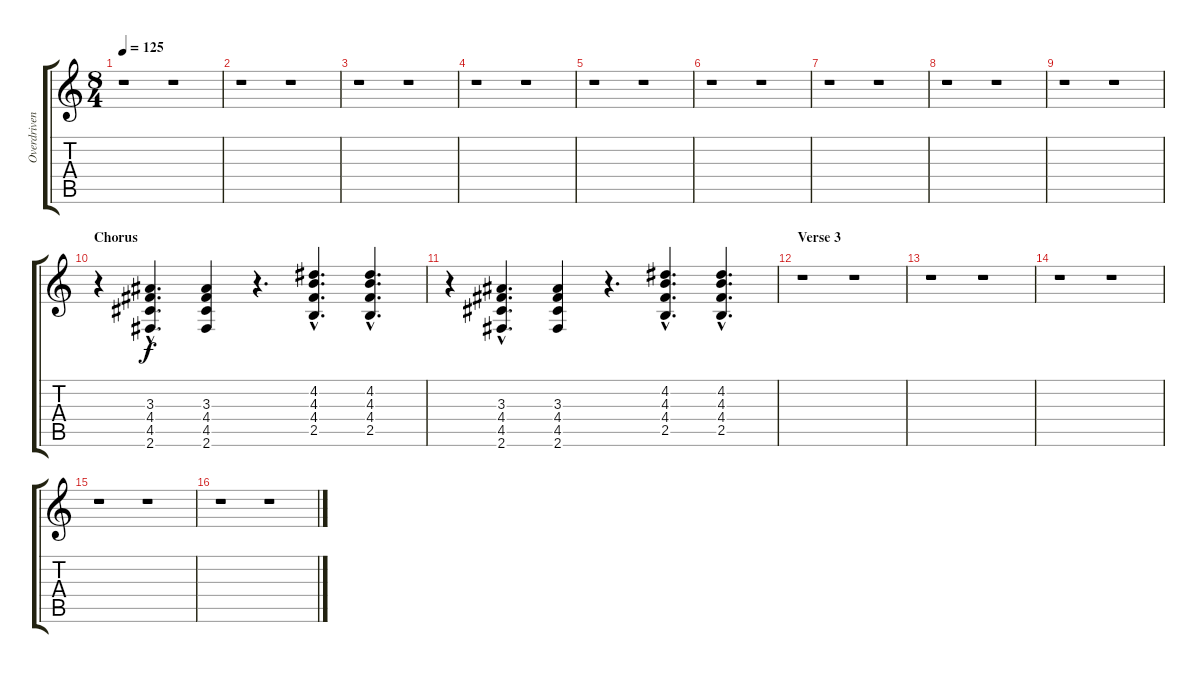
\track ("Overdriven" "Overdriven") {instrument overdrivenguitar}
\staff {score tabs}
\tuning (E4 B3 G3 D3 A2 E2) {hide}
\ts (8 4)
\tempo 125
\clef g2
\ks c
r.1{dy f} r.1 |
r.1 r.1 |
r.1 r.1 |
r.1 r.1 |
r.1 r.1 |
r.1 r.1 |
r.1 r.1 |
r.1 r.1 |
r.1 r.1 |
\section ("" "Chorus")
r.4 (3.3{hac} 4.4{hac} 4.5{hac} 2.6{hac}).4{d} (3.3 4.4 4.5 2.6).4 r.4{d} (4.2{hac} 4.3{hac} 4.4{hac} 2.5{hac}).4{d} (4.2{hac} 4.3{hac} 4.4{hac} 2.5{hac}).4{d} |
r.4 (3.3{hac} 4.4{hac} 4.5{hac} 2.6{hac}).4{d} (3.3 4.4 4.5 2.6).4 r.4{d} (4.2{hac} 4.3{hac} 4.4{hac} 2.5{hac}).4{d} (4.2{hac} 4.3{hac} 4.4{hac} 2.5{hac}).4{d} |
\section ("" "Verse 3")
r.1 r.1 |
r.1 r.1 |
r.1 r.1 |
r.1 r.1 |
r.1 r.1
